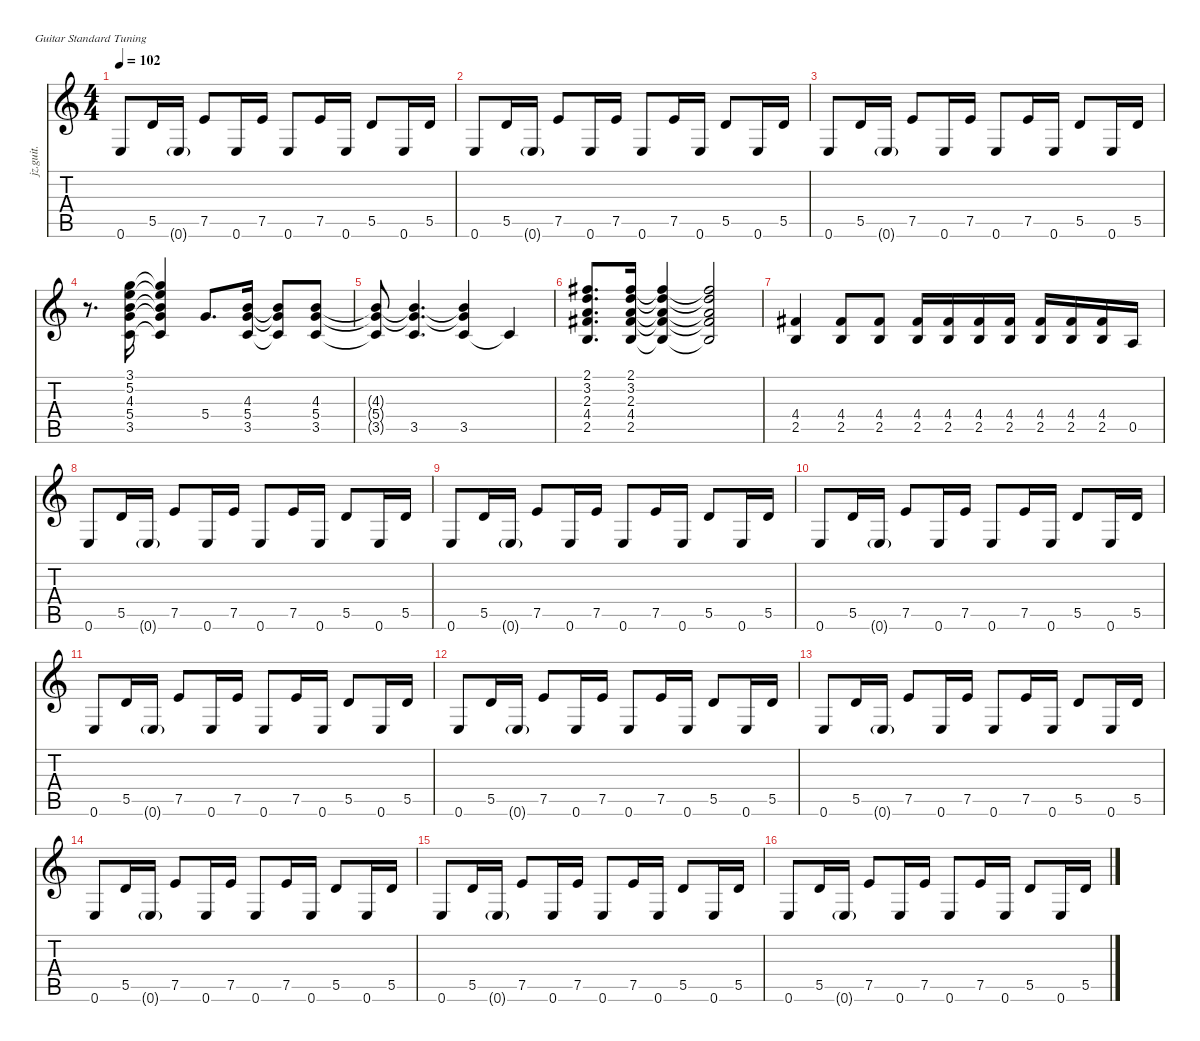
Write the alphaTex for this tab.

\defaultSystemsLayout 4
\hideDynamics
\bracketExtendMode nobrackets
\otherSystemsTrackNameOrientation horizontal
\track ("Tim Renwick" "jz.guit.") {instrument electricguitarjazz}
\staff {score tabs}
\tuning (E4 B3 G3 D3 A2 E2)
\ts (4 4)
\tempo 102
\clef g2
\ks c
0.6.8{dy f beam Up} 5.5.16{beam Up} 0.6{g}.16{dy mf beam Up} 7.5.8{dy f beam Up} 0.6.16{beam Up} 7.5.16{beam Up} 0.6.8{beam Up} 7.5.16{beam Up} 0.6.16{beam Up} 5.5.8{beam Up} 0.6.16{beam Up} 5.5.16{beam Up} |
0.6.8{beam Up} 5.5.16{beam Up} 0.6{g}.16{dy mf beam Up} 7.5.8{dy f beam Up} 0.6.16{beam Up} 7.5.16{beam Up} 0.6.8{beam Up} 7.5.16{beam Up} 0.6.16{beam Up} 5.5.8{beam Up} 0.6.16{beam Up} 5.5.16{beam Up} |
0.6.8{beam Up} 5.5.16{beam Up} 0.6{g}.16{dy mf beam Up} 7.5.8{dy f beam Up} 0.6.16{beam Up} 7.5.16{beam Up} 0.6.8{beam Up} 7.5.16{beam Up} 0.6.16{beam Up} 5.5.8{beam Up} 0.6.16{beam Up} 5.5.16{beam Up} |
r.8{d beam Down} (3.1 5.2 4.3 5.4 3.5).16{beam Up} (3.1{t} 5.2{t} 4.3{t} 5.4{t} 3.5{t}).4{beam Up} 5.4.8{d beam Up} (4.3 5.4 3.5).16{beam Up} (4.3{t} 5.4{t} 3.5{t}).8{beam Up} (4.3 5.4 3.5).8{beam Up} |
(4.3{t} 5.4{t} 3.5{t}).8{beam Up} (4.3{t} 5.4{t} 3.5).4{d beam Up} (4.3{t} 5.4{t} 3.5).4{beam Up} 3.5{t}.4{beam Up} |
(2.1{acc #} 3.2 2.3 4.4{acc #} 2.5).8{d beam Up} (2.1{acc #} 3.2 2.3 4.4{acc #} 2.5).16{beam Up} (2.1{t acc #} 3.2{t} 2.3{t} 4.4{t acc #} 2.5{t}).4{beam Up} (2.1{t acc #} 3.2{t} 2.3{t} 4.4{t acc #} 2.5{t}).2{beam Up} |
(4.4{acc #} 2.5).4{beam Up} (4.4{acc #} 2.5).8{beam Up} (4.4{acc #} 2.5).8{beam Up} (4.4{acc #} 2.5).16{beam Up} (4.4{acc #} 2.5).16{beam Up} (4.4{acc #} 2.5).16{beam Up} (4.4{acc #} 2.5).16{beam Up} (4.4{acc #} 2.5).16{beam Up} (4.4{acc #} 2.5).16{beam Up} (4.4{acc #} 2.5).16{beam Up} 0.5.16{beam Up} |
0.6.8{beam Up} 5.5.16{beam Up} 0.6{g}.16{dy mf beam Up} 7.5.8{dy f beam Up} 0.6.16{beam Up} 7.5.16{beam Up} 0.6.8{beam Up} 7.5.16{beam Up} 0.6.16{beam Up} 5.5.8{beam Up} 0.6.16{beam Up} 5.5.16{beam Up} |
0.6.8{beam Up} 5.5.16{beam Up} 0.6{g}.16{dy mf beam Up} 7.5.8{dy f beam Up} 0.6.16{beam Up} 7.5.16{beam Up} 0.6.8{beam Up} 7.5.16{beam Up} 0.6.16{beam Up} 5.5.8{beam Up} 0.6.16{beam Up} 5.5.16{beam Up} |
0.6.8{beam Up} 5.5.16{beam Up} 0.6{g}.16{dy mf beam Up} 7.5.8{dy f beam Up} 0.6.16{beam Up} 7.5.16{beam Up} 0.6.8{beam Up} 7.5.16{beam Up} 0.6.16{beam Up} 5.5.8{beam Up} 0.6.16{beam Up} 5.5.16{beam Up} |
0.6.8{beam Up} 5.5.16{beam Up} 0.6{g}.16{dy mf beam Up} 7.5.8{dy f beam Up} 0.6.16{beam Up} 7.5.16{beam Up} 0.6.8{beam Up} 7.5.16{beam Up} 0.6.16{beam Up} 5.5.8{beam Up} 0.6.16{beam Up} 5.5.16{beam Up} |
0.6.8{beam Up} 5.5.16{beam Up} 0.6{g}.16{dy mf beam Up} 7.5.8{dy f beam Up} 0.6.16{beam Up} 7.5.16{beam Up} 0.6.8{beam Up} 7.5.16{beam Up} 0.6.16{beam Up} 5.5.8{beam Up} 0.6.16{beam Up} 5.5.16{beam Up} |
0.6.8{beam Up} 5.5.16{beam Up} 0.6{g}.16{dy mf beam Up} 7.5.8{dy f beam Up} 0.6.16{beam Up} 7.5.16{beam Up} 0.6.8{beam Up} 7.5.16{beam Up} 0.6.16{beam Up} 5.5.8{beam Up} 0.6.16{beam Up} 5.5.16{beam Up} |
0.6.8{beam Up} 5.5.16{beam Up} 0.6{g}.16{dy mf beam Up} 7.5.8{dy f beam Up} 0.6.16{beam Up} 7.5.16{beam Up} 0.6.8{beam Up} 7.5.16{beam Up} 0.6.16{beam Up} 5.5.8{beam Up} 0.6.16{beam Up} 5.5.16{beam Up} |
0.6.8{beam Up} 5.5.16{beam Up} 0.6{g}.16{dy mf beam Up} 7.5.8{dy f beam Up} 0.6.16{beam Up} 7.5.16{beam Up} 0.6.8{beam Up} 7.5.16{beam Up} 0.6.16{beam Up} 5.5.8{beam Up} 0.6.16{beam Up} 5.5.16{beam Up} |
0.6.8{beam Up} 5.5.16{beam Up} 0.6{g}.16{dy mf beam Up} 7.5.8{dy f beam Up} 0.6.16{beam Up} 7.5.16{beam Up} 0.6.8{beam Up} 7.5.16{beam Up} 0.6.16{beam Up} 5.5.8{beam Up} 0.6.16{beam Up} 5.5.16{beam Up}
